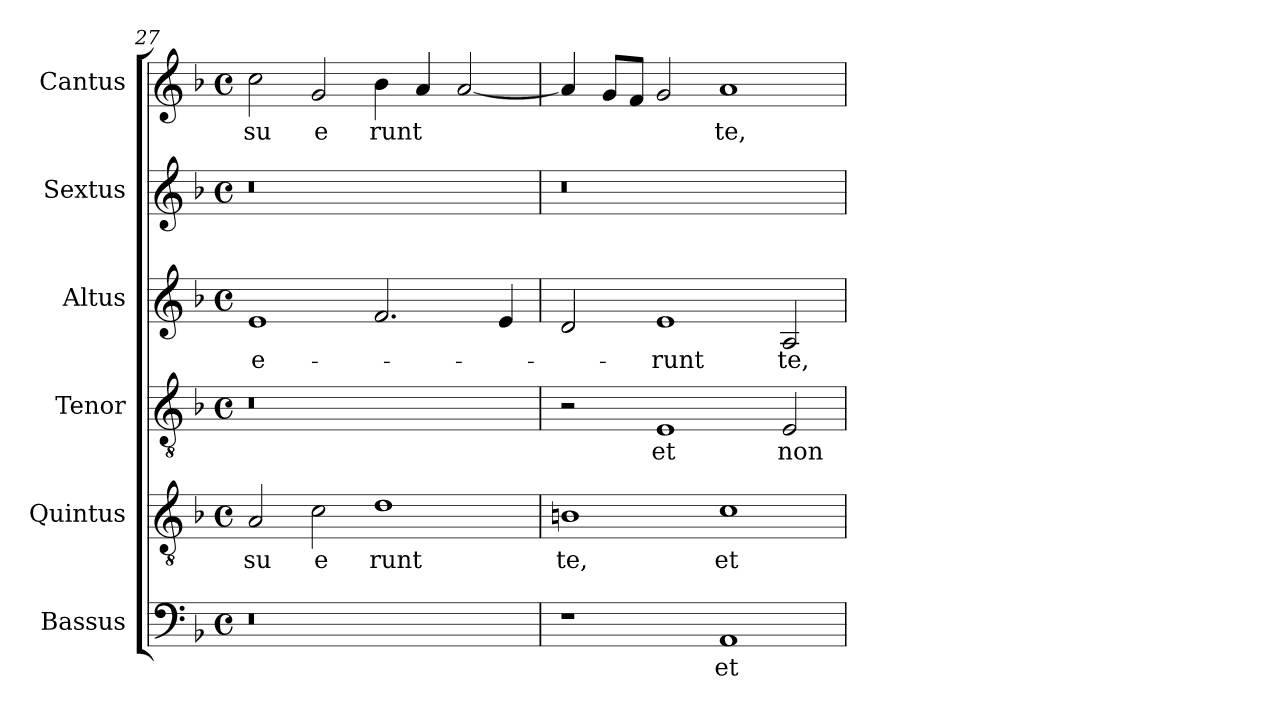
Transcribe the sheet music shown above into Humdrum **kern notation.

**kern	**text	**kern	**text	**kern	**text	**kern	**text	**kern	**kern	**text
*part6	*part6	*part5	*part5	*part4	*part4	*part3	*part3	*part2	*part1	*part1
*staff6	*staff6	*staff5	*staff5	*staff4	*staff4	*staff3	*staff3	*staff2	*staff1	*staff1
*I"Bassus	*	*I"Quintus	*	*I"Tenor	*	*I"Altus	*	*I"Sextus	*I"Cantus	*
*clefF4	*	*clefGv2	*	*clefGv2	*	*clefG2	*	*clefG2	*clefG2	*
*k[b-]	*	*k[b-]	*	*k[b-]	*	*k[b-]	*	*k[b-]	*k[b-]	*
*F:	*	*F:	*	*F:	*	*F:	*	*F:	*F:	*
*M4/4	*	*M4/4	*	*M4/4	*	*M4/4	*	*M4/4	*M4/4	*
*met(c)	*	*met(c)	*	*met(c)	*	*met(c)	*	*met(c)	*met(c)	*
=27	=27	=27	=27	=27	=27	=27	=27	=27	=27	=27
!	!	!	!LO:LY:b:cj	!	!	!	!LO:LY:b:rj	!	!	!LO:LY:b:cj
0r	.	2A/	su	0r	.	1e	-e-	0r	2cc\	su
!	!	!	!LO:LY:b:cj	!	!	!	!	!	!	!LO:LY:b:cj
.	.	2c\	e	.	.	.	.	.	2g/	e
!	!	!	!LO:LY:b:cj	!	!	!	!	!	!	!LO:LY:b
.	.	1d	runt	.	.	2.f/	.	.	4b-\	runt
.	.	.	.	.	.	.	.	.	4a/	.
.	.	.	.	.	.	.	.	.	[<2a/	.
.	.	.	.	.	.	4e/	.	.	.	.
=28	=28	=28	=28	=28	=28	=28	=28	=28	=28	=28
!	!	!	!LO:LY:b:cj	!	!	!	!	!	!	!
1r	.	1Bn	te,	2r	.	2d/	.	0r	4a/]	.
.	.	.	.	.	.	.	.	.	8g/L	.
.	.	.	.	.	.	.	.	.	8f/J	.
!	!	!	!	!	!LO:LY:b:cj	!	!LO:LY:b:cj	!	!	!
.	.	.	.	1E	et	1e	-runt	.	2g/	.
!	!LO:LY:b:cj	!	!LO:LY:b:cj	!	!	!	!	!	!	!LO:LY:b:cj
1AA	et	1c	et	.	.	.	.	.	1a	te,
!	!	!	!	!	!LO:LY:b:cj	!	!LO:LY:b:cj	!	!	!
.	.	.	.	2E/	non	2A/	te,	.	.	.
=	=	=	=	=	=	=	=	=	=	=
*-	*-	*-	*-	*-	*-	*-	*-	*-	*-	*-
